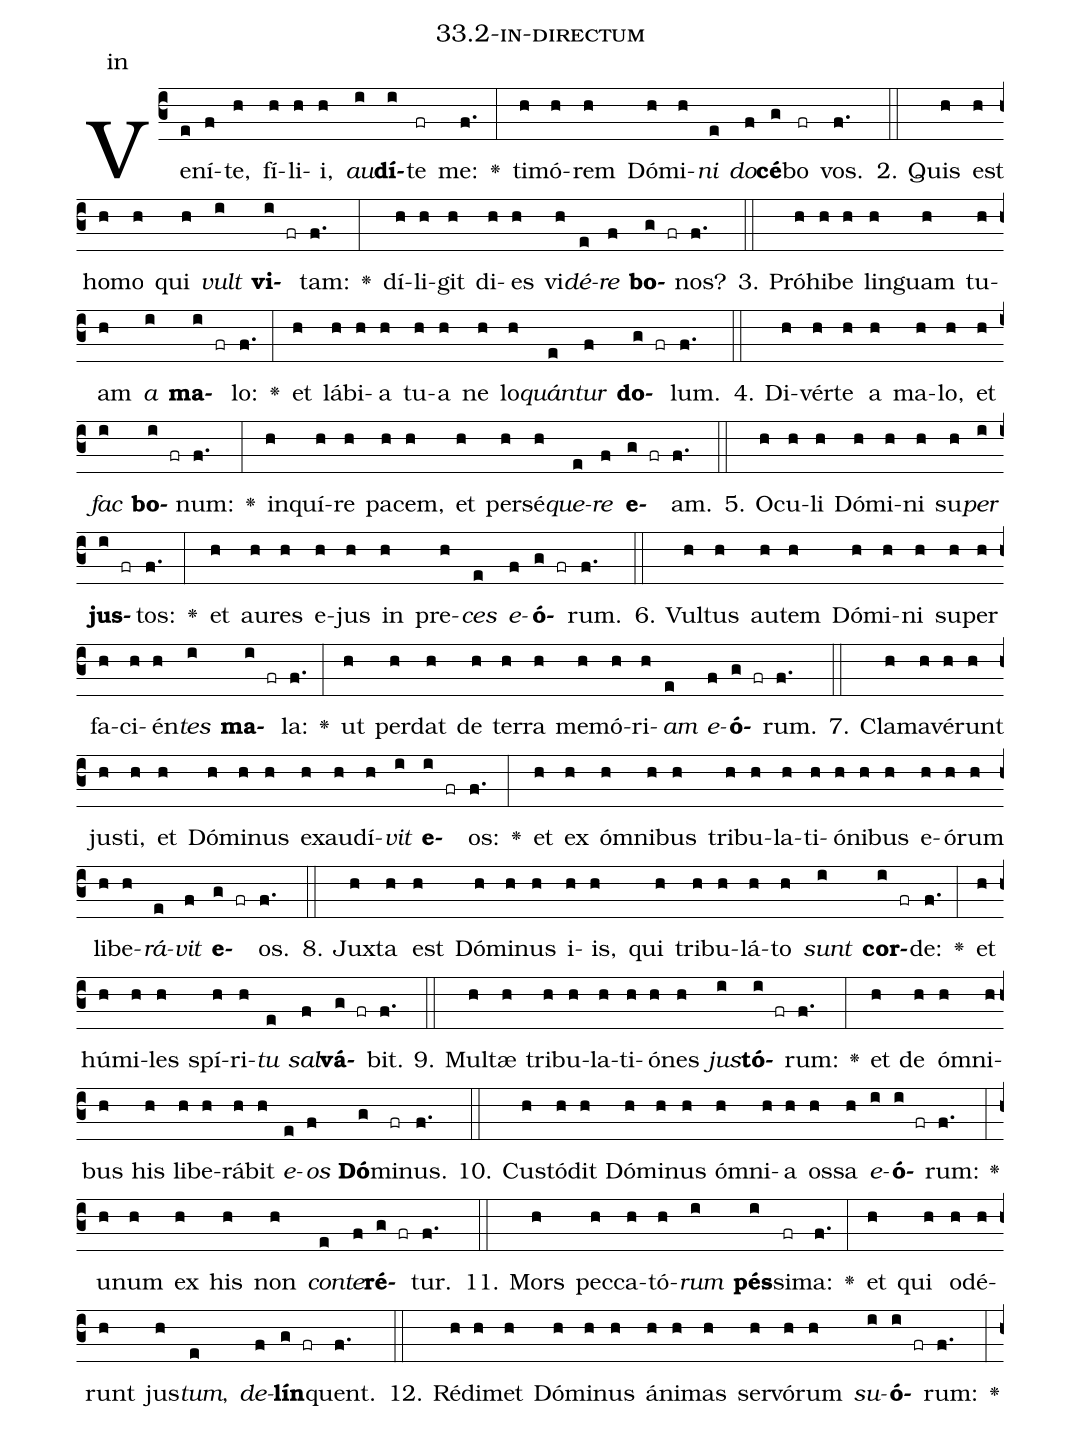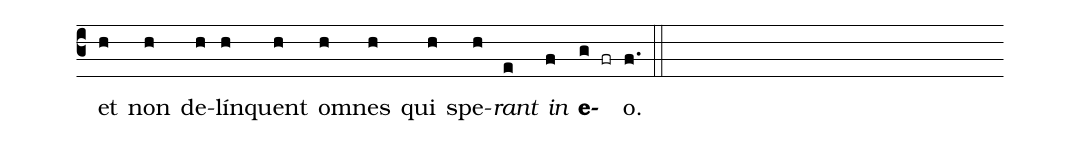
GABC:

name: 33.2-in-directum;
annotation: in;
%%
(c3)Ve(e)ní(f)te,(h) fí(h)li(h)i,(h) <i>au</i>(i)<b>dí</b>(i)te(fr) me:(f.) <v>\greheightstar</v>(:) ti(h)mó(h)rem(h) Dó(h)mi(h)<i>ni</i>(e) <i>do</i>(f)<b>cé</b>(g)bo(fr) vos.(f.) (::)
2. Quis(h) est(h) ho(h)mo(h) qui(h) <i>vult</i>(i) <b>vi</b>(i fr)tam:(f.) <v>\greheightstar</v>(:) dí(h)li(h)git(h) di(h)es(h) vi(h)<i>dé</i>(e)<i>re</i>(f) <b>bo</b>(g fr)nos?(f.) (::)
3. Pró(h)hi(h)be(h) lin(h)guam(h) tu(h)am(h) <i>a</i>(i) <b>ma</b>(i fr)lo:(f.) <v>\greheightstar</v>(:) et(h) lá(h)bi(h)a(h) tu(h)a(h) ne(h) lo(h)<i>quán</i>(e)<i>tur</i>(f) <b>do</b>(g fr)lum.(f.) (::)
4. Di(h)vér(h)te(h) a(h) ma(h)lo,(h) et(h) <i>fac</i>(i) <b>bo</b>(i fr)num:(f.) <v>\greheightstar</v>(:) in(h)quí(h)re(h) pa(h)cem,(h) et(h) per(h)sé(h)<i>que</i>(e)<i>re</i>(f) <b>e</b>(g fr)am.(f.) (::)
5. O(h)cu(h)li(h) Dó(h)mi(h)ni(h) su(h)<i>per</i>(i) <b>jus</b>(i fr)tos:(f.) <v>\greheightstar</v>(:) et(h) au(h)res(h) e(h)jus(h) in(h) pre(h)<i>ces</i>(e) <i>e</i>(f)<b>ó</b>(g fr)rum.(f.) (::)
6. Vul(h)tus(h) au(h)tem(h) Dó(h)mi(h)ni(h) su(h)per(h) fa(h)ci(h)én(h)<i>tes</i>(i) <b>ma</b>(i fr)la:(f.) <v>\greheightstar</v>(:) ut(h) per(h)dat(h) de(h) ter(h)ra(h) me(h)mó(h)ri(h)<i>am</i>(e) <i>e</i>(f)<b>ó</b>(g fr)rum.(f.) (::)
7. Cla(h)ma(h)vé(h)runt(h) jus(h)ti,(h) et(h) Dó(h)mi(h)nus(h) ex(h)au(h)dí(h)<i>vit</i>(i) <b>e</b>(i fr)os:(f.) <v>\greheightstar</v>(:) et(h) ex(h) óm(h)ni(h)bus(h) tri(h)bu(h)la(h)ti(h)ó(h)ni(h)bus(h) e(h)ó(h)rum(h) li(h)be(h)<i>rá</i>(e)<i>vit</i>(f) <b>e</b>(g fr)os.(f.) (::)
8. Jux(h)ta(h) est(h) Dó(h)mi(h)nus(h) i(h)is,(h) qui(h) tri(h)bu(h)lá(h)to(h) <i>sunt</i>(i) <b>cor</b>(i fr)de:(f.) <v>\greheightstar</v>(:) et(h) hú(h)mi(h)les(h) spí(h)ri(h)<i>tu</i>(e) <i>sal</i>(f)<b>vá</b>(g fr)bit.(f.) (::)
9. Mul(h)tæ(h) tri(h)bu(h)la(h)ti(h)ó(h)nes(h) <i>jus</i>(i)<b>tó</b>(i fr)rum:(f.) <v>\greheightstar</v>(:) et(h) de(h) óm(h)ni(h)bus(h) his(h) li(h)be(h)rá(h)bit(h) <i>e</i>(e)<i>os</i>(f) <b>Dó</b>(g)mi(fr)nus.(f.) (::)
10. Cus(h)tó(h)dit(h) Dó(h)mi(h)nus(h) óm(h)ni(h)a(h) os(h)sa(h) <i>e</i>(i)<b>ó</b>(i fr)rum:(f.) <v>\greheightstar</v>(:) u(h)num(h) ex(h) his(h) non(h) <i>con</i>(e)<i>te</i>(f)<b>ré</b>(g fr)tur.(f.) (::)
11. Mors(h) pec(h)ca(h)tó(h)<i>rum</i>(i) <b>pés</b>(i)si(fr)ma:(f.) <v>\greheightstar</v>(:) et(h) qui(h) o(h)dé(h)runt(h) jus(h)<i>tum</i>,(e) <i>de</i>(f)<b>lín</b>(g fr)quent.(f.) (::)
12. Réd(h)i(h)met(h) Dó(h)mi(h)nus(h) á(h)ni(h)mas(h) ser(h)vó(h)rum(h) <i>su</i>(i)<b>ó</b>(i fr)rum:(f.) <v>\greheightstar</v>(:) et(h) non(h) de(h)lín(h)quent(h) om(h)nes(h) qui(h) spe(h)<i>rant</i>(e) <i>in</i>(f) <b>e</b>(g fr)o.(f.) (::)
